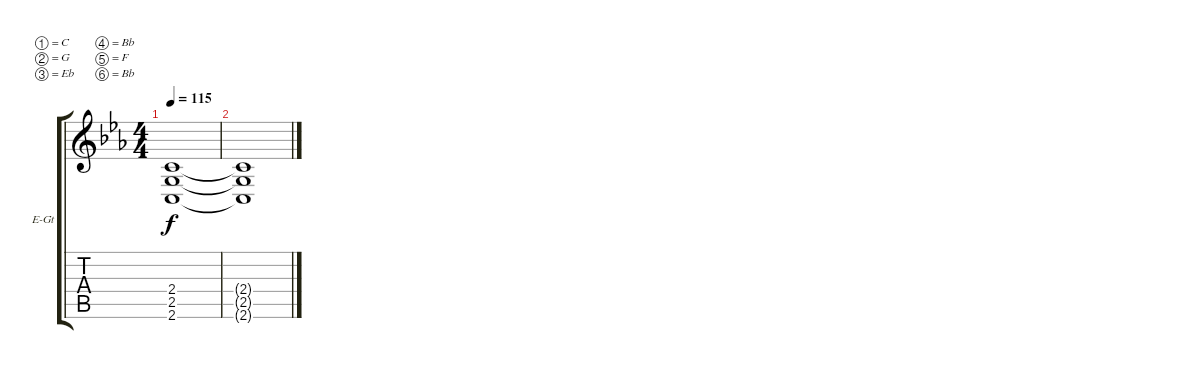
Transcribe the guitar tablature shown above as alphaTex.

\bracketExtendMode groupsimilarinstruments
\firstSystemTrackNameOrientation horizontal
\otherSystemsTrackNameOrientation horizontal
\track ("Rhythm" "E-Gt") {instrument distortionguitar}
\staff {score tabs}
\tuning (C4 G3 Eb3 Bb2 F2 Bb1)
\ts (4 4)
\tempo 115
\clef g2
\ks cminor
(2.4{t} 2.5{t} 2.6{t}).1{dy f} |
(2.4{t} 2.5{t} 2.6{t}).1
